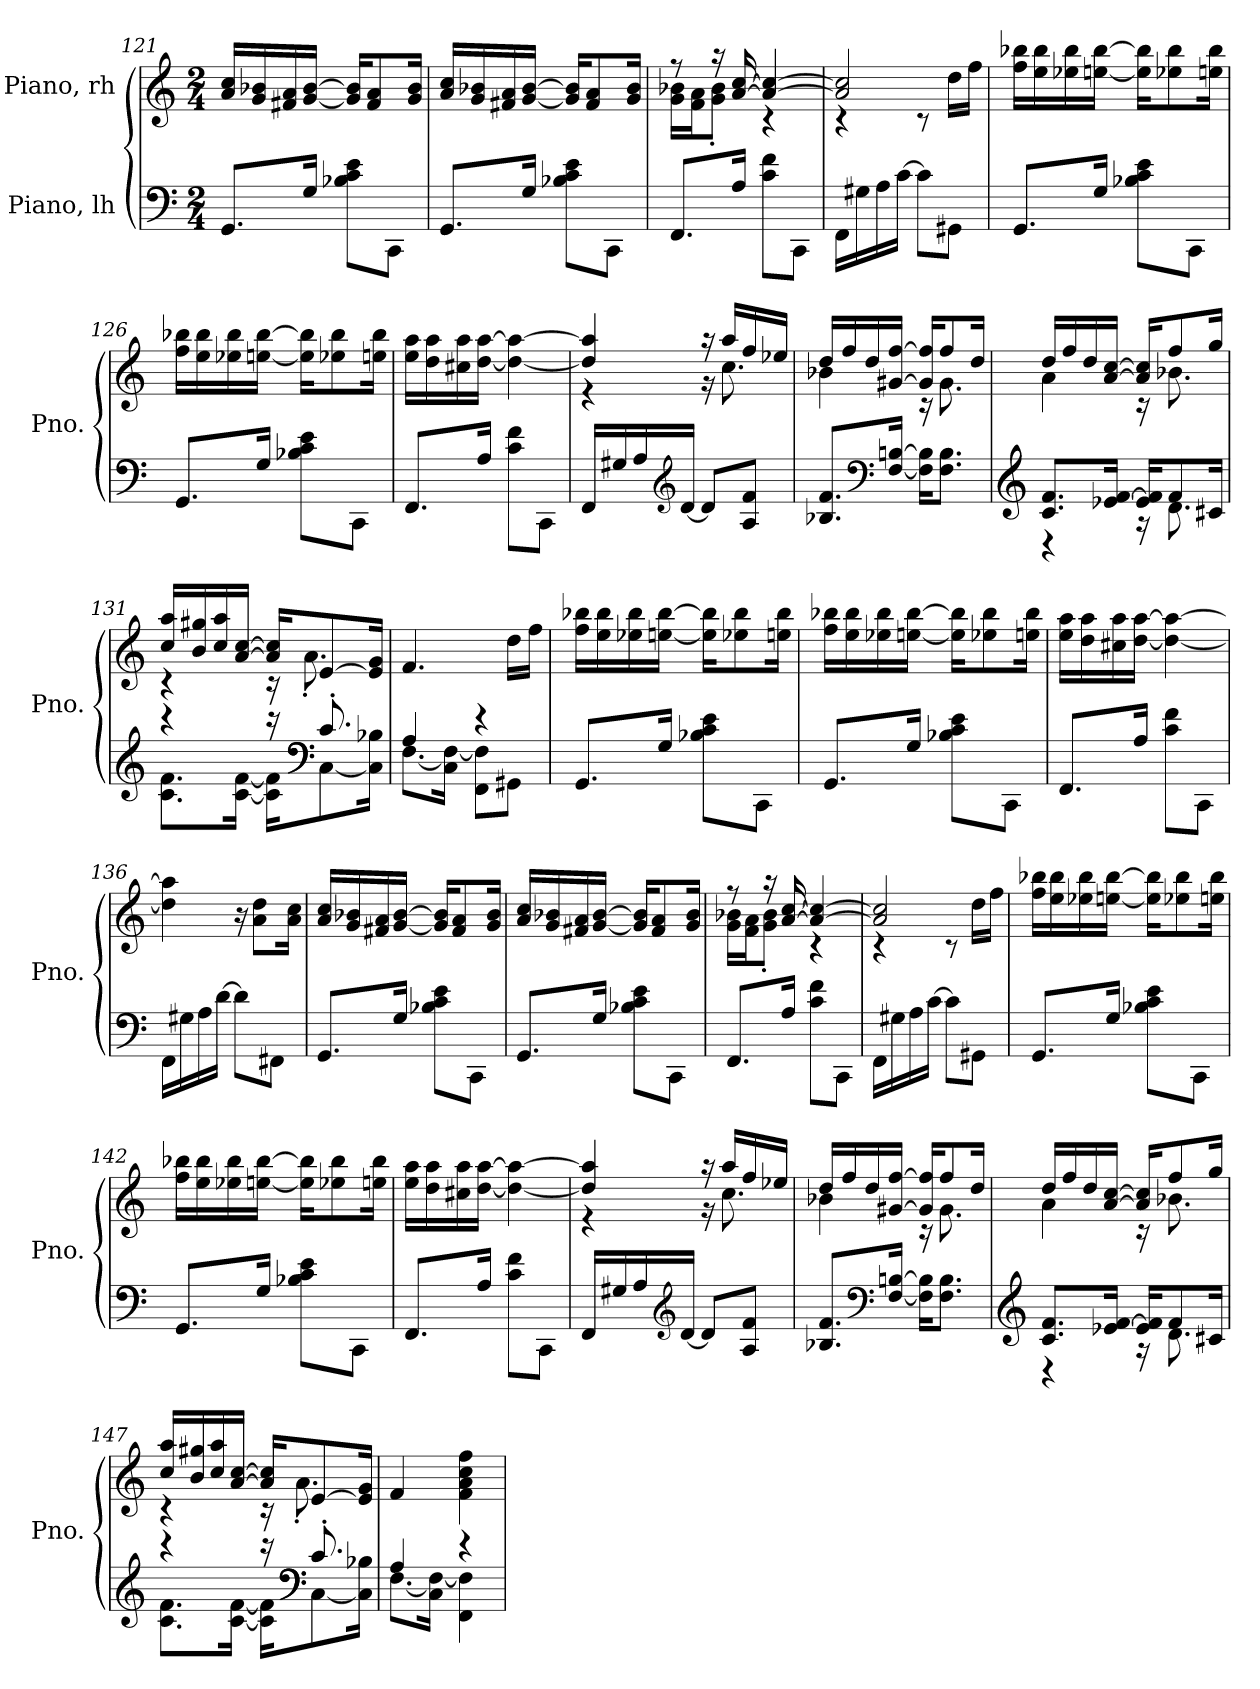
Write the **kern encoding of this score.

**kern	**kern
*part2	*part1
*staff2	*staff1
*I"Piano, lh	*I"Piano, rh
*I'Pno.	*I'Pno.
*clefF4	*clefG2
*k[]	*k[]
*M2/4	*M2/4
=121	=121
8.GG/L	16a/ 16cc/LL
.	16g/ 16b-X/
.	16f#X/ 16a/
16G/Jk	[16g/ [16b-/JJ
8B-X\ 8c\ 8e\L	16g/] 16b-/]KL
.	8f#/ 8a/
8CC\J	.
.	16g/ 16b-/Jk
!!LO:LB:g=z
=122	=122
8.GG/L	16a/ 16cc/LL
.	16g/ 16b-X/
.	16f#X/ 16a/
16G/Jk	[16g/ [16b-/JJ
8B-X\ 8c\ 8e\L	16g/] 16b-/]KL
.	8f#/ 8a/
8CC\J	.
.	16g/ 16b-/Jk
=123	=123
*	*^
8.FF/L	8r	16g\ 16b-X\LL
.	.	16f\ 16a\J
.	16r	8g\' 8b-\'J
16A/Jk	[16a/ [16cc/	.
8c\ 8f\L	4a/_ 4cc/_	4r
8CC\J	.	.
=124	=124	=124
16FF\LL	2a/] 2cc/]	4r
16G#X\	.	.
16A\	.	.
[16c\JJ	.	.
8c\L]	.	8r
8GG#X\J	.	16dd\LL
.	.	16ff\JJ
*	*v	*v
=125	=125
8.GG/L	16ff\ 16bb-X\LL
.	16ee\ 16bb-\
.	16ee-X\ 16bb-\
16G/Jk	[16een\ [16bb-\JJ
8B-X\ 8c\ 8e\L	16ee\] 16bb-\]KL
.	8ee-X\ 8bb-\
8CC\J	.
.	16een\ 16bb-\Jk
!!LO:PB:g=z
=126	=126
8.GG/L	16ff\ 16bb-X\LL
.	16ee\ 16bb-\
.	16ee-X\ 16bb-\
16G/Jk	[16een\ [16bb-\JJ
8B-X\ 8c\ 8e\L	16ee\] 16bb-\]KL
.	8ee-X\ 8bb-\
8CC\J	.
.	16een\ 16bb-\Jk
=127	=127
8.FF/L	16ee\ 16aa\LL
.	16dd\ 16aa\
.	16cc#X\ 16aa\
16A/Jk	[16dd\ [16aa\JJ
8c\ 8f\L	4dd\_ 4aa\_
8CC\J	.
=128	=128
*	*^
16FF/LL	4dd/] 4aa/]	4r
16G#X/	.	.
16A/	.	.
*clefG2	*	*
[16d/JJ	.	.
8d/L]	16r	16r
.	16aa/LL	8.cc\
8A/ 8f/J	16ff/	.
.	16ee-X/JJ	.
=129	=129	=129
8.B-X/ 8.f/L	16dd/LL	4b-X\
.	16ff/	.
.	16dd/	.
*clefF4	*	*
[16F/ [16Bn/Jk	[16g#X/ [16ff/JJ	.
16F\] 16B\]KL	16g#/] 16ff/]KL	16r
8.F\ 8.B\J	8ff/	8.g#\
.	16dd/Jk	.
!!LO:LB:g=z	!!
=130	=130	=130
*clefG2	*	*
*^	*	*
8.c/ 8.f/L	4r	16dd/LL	4a\
.	.	16ff/	.
.	.	16dd/	.
[16e-X/ [16f/Jk	.	[16a/ [16cc/JJ	.
16e-/] 16f/]KL	16r	16a/] 16cc/]KL	16r
8f/	8.d\	8ff/	8.b-X\
16c#X/Jk	.	16gg/Jk	.
=131	=131	=131	=131
4r	8.c\ 8.f\L	16cc/ 16aa/LL	4r
.	.	16b/ 16gg#X/	.
.	.	16cc/ 16aa/	.
.	[16c\ [16f\Jk	[16a/ [16cc/JJ	.
16r	16c\] 16f\]KL	16a/] 16cc/]KL	16r
*clefF4	*	*	*
8.c'/	[8C\	[8e/	8.a'\
.	16C\] 16B-X\Jk	16e/] 16g/Jk	.
*	*	*v	*v
=132	=132	=132
4A/	[8.F\L	4.f/
.	16C\ 16F\_Jk	.
4r	8FF\ 8F\]L	.
.	8GG#X\J	16dd\LL
.	.	16ff\JJ
*v	*v	*
=133	=133
8.GG/L	16ff\ 16bb-X\LL
.	16ee\ 16bb-\
.	16ee-X\ 16bb-\
16G/Jk	[16een\ [16bb-\JJ
8B-X\ 8c\ 8e\L	16ee\] 16bb-\]KL
.	8ee-X\ 8bb-\
8CC\J	.
.	16een\ 16bb-\Jk
!!LO:LB:g=z
=134	=134
8.GG/L	16ff\ 16bb-X\LL
.	16ee\ 16bb-\
.	16ee-X\ 16bb-\
16G/Jk	[16een\ [16bb-\JJ
8B-X\ 8c\ 8e\L	16ee\] 16bb-\]KL
.	8ee-X\ 8bb-\
8CC\J	.
.	16een\ 16bb-\Jk
=135	=135
8.FF/L	16ee\ 16aa\LL
.	16dd\ 16aa\
.	16cc#X\ 16aa\
16A/Jk	[16dd\ [16aa\JJ
8c\ 8f\L	4dd\_ 4aa\_
8CC\J	.
=136	=136
16FF\LL	4dd\] 4aa\]
16G#X\	.
16A\	.
[16d\JJ	.
8d\L]	16r
.	8a\ 8dd\L
8FF#X\J	.
.	16a\ 16cc\Jk
=137	=137
8.GG/L	16a/ 16cc/LL
.	16g/ 16b-X/
.	16f#X/ 16a/
16G/Jk	[16g/ [16b-/JJ
8B-X\ 8c\ 8e\L	16g/] 16b-/]KL
.	8f#/ 8a/
8CC\J	.
.	16g/ 16b-/Jk
!!LO:LB:g=z
=138	=138
8.GG/L	16a/ 16cc/LL
.	16g/ 16b-X/
.	16f#X/ 16a/
16G/Jk	[16g/ [16b-/JJ
8B-X\ 8c\ 8e\L	16g/] 16b-/]KL
.	8f#/ 8a/
8CC\J	.
.	16g/ 16b-/Jk
=139	=139
*	*^
8.FF/L	8r	16g\ 16b-X\LL
.	.	16f\ 16a\J
.	16r	8g\' 8b-\'J
16A/Jk	[16a/ [16cc/	.
8c\ 8f\L	4a/_ 4cc/_	4r
8CC\J	.	.
=140	=140	=140
16FF\LL	2a/] 2cc/]	4r
16G#X\	.	.
16A\	.	.
[16c\JJ	.	.
8c\L]	.	8r
8GG#X\J	.	16dd\LL
.	.	16ff\JJ
*	*v	*v
=141	=141
8.GG/L	16ff\ 16bb-X\LL
.	16ee\ 16bb-\
.	16ee-X\ 16bb-\
16G/Jk	[16een\ [16bb-\JJ
8B-X\ 8c\ 8e\L	16ee\] 16bb-\]KL
.	8ee-X\ 8bb-\
8CC\J	.
.	16een\ 16bb-\Jk
!!LO:LB:g=z
=142	=142
8.GG/L	16ff\ 16bb-X\LL
.	16ee\ 16bb-\
.	16ee-X\ 16bb-\
16G/Jk	[16een\ [16bb-\JJ
8B-X\ 8c\ 8e\L	16ee\] 16bb-\]KL
.	8ee-X\ 8bb-\
8CC\J	.
.	16een\ 16bb-\Jk
=143	=143
8.FF/L	16ee\ 16aa\LL
.	16dd\ 16aa\
.	16cc#X\ 16aa\
16A/Jk	[16dd\ [16aa\JJ
8c\ 8f\L	4dd\_ 4aa\_
8CC\J	.
=144	=144
*	*^
16FF/LL	4dd/] 4aa/]	4r
16G#X/	.	.
16A/	.	.
*clefG2	*	*
[16d/JJ	.	.
8d/L]	16r	16r
.	16aa/LL	8.cc\
8A/ 8f/J	16ff/	.
.	16ee-X/JJ	.
=145	=145	=145
8.B-X/ 8.f/L	16dd/LL	4b-X\
.	16ff/	.
.	16dd/	.
*clefF4	*	*
[16F/ [16Bn/Jk	[16g#X/ [16ff/JJ	.
16F\] 16B\]KL	16g#/] 16ff/]KL	16r
8.F\ 8.B\J	8ff/	8.g#\
.	16dd/Jk	.
!!LO:LB:g=z	!!
=146	=146	=146
*clefG2	*	*
*^	*	*
8.c/ 8.f/L	4r	16dd/LL	4a\
.	.	16ff/	.
.	.	16dd/	.
[16e-X/ [16f/Jk	.	[16a/ [16cc/JJ	.
16e-/] 16f/]KL	16r	16a/] 16cc/]KL	16r
8f/	8.d\	8ff/	8.b-X\
16c#X/Jk	.	16gg/Jk	.
=147	=147	=147	=147
4r	8.c\ 8.f\L	16cc/ 16aa/LL	4r
.	.	16b/ 16gg#X/	.
.	.	16cc/ 16aa/	.
.	[16c\ [16f\Jk	[16a/ [16cc/JJ	.
16r	16c\] 16f\]KL	16a/] 16cc/]KL	16r
*clefF4	*	*	*
8.c'/	[8C\	[8e/	8.a'\
.	16C\] 16B-X\Jk	16e/] 16g/Jk	.
*	*	*v	*v
=148	=148	=148
4A/	[8.F\L	4f/
.	16C\ 16F\_Jk	.
4r	4FF\ 4F\]	4f\ 4a\ 4cc\ 4ff\
*v	*v	*
=	=
*-	*-
